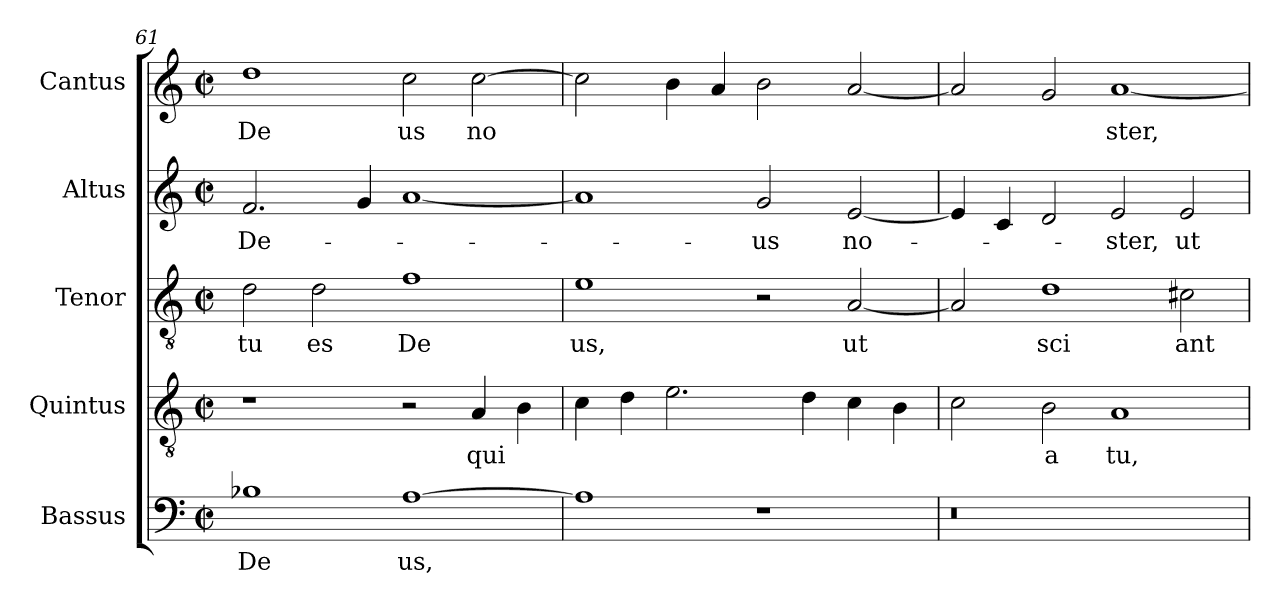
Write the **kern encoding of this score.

**kern	**text	**kern	**text	**kern	**text	**kern	**text	**kern	**text
*part5	*part5	*part4	*part4	*part3	*part3	*part2	*part2	*part1	*part1
*staff5	*staff5	*staff4	*staff4	*staff3	*staff3	*staff2	*staff2	*staff1	*staff1
*I"Bassus	*	*I"Quintus	*	*I"Tenor	*	*I"Altus	*	*I"Cantus	*
!!LO:LB:g=z
*clefF4	*	*clefGv2	*	*clefGv2	*	*clefG2	*	*clefG2	*
*M2/2	*	*M2/2	*	*M2/2	*	*M2/2	*	*M2/2	*
*met(c|)	*	*met(c|)	*	*met(c|)	*	*met(c|)	*	*met(c|)	*
=61	=61	=61	=61	=61	=61	=61	=61	=61	=61
!	!LO:LY:b:cj	!	!	!	!LO:LY:b:cj	!	!LO:LY:b	!	!LO:LY:b:cj
1B-X	De	1r	.	2d\	tu	2.f/	De-	1dd	De
!	!	!	!	!	!LO:LY:b:cj	!	!	!	!
.	.	.	.	2d\	es	.	.	.	.
.	.	.	.	.	.	4g/	.	.	.
!	!LO:LY:b:cj	!	!	!	!LO:LY:b:cj	!	!	!	!LO:LY:b:cj
[>1A	us,	2r	.	1f	De	[<1a	.	2cc\	us
!	!	!	!LO:LY:b	!	!	!	!	!	!LO:LY:b:cj
.	.	4A/	qui	.	.	.	.	[>2cc\	no
.	.	4B\	.	.	.	.	.	.	.
=62	=62	=62	=62	=62	=62	=62	=62	=62	=62
!	!	!	!	!	!LO:LY:b:cj	!	!	!	!
1A]	.	4c\	.	1e	us,	1a]	.	2cc\]	.
.	.	4d\	.	.	.	.	.	.	.
.	.	2.e\	.	.	.	.	.	4b\	.
.	.	.	.	.	.	.	.	4a/	.
!	!	!	!	!	!	!	!LO:LY:b:cj	!	!
1r	.	.	.	2r	.	2g/	-us	2b\	.
.	.	4d\	.	.	.	.	.	.	.
!	!	!	!	!	!LO:LY:b:cj	!	!LO:LY:b:cj	!	!
.	.	4c\	.	[<2A/	ut	[<2e/	no-	[<2a/	.
.	.	4B\	.	.	.	.	.	.	.
=63	=63	=63	=63	=63	=63	=63	=63	=63	=63
0r	.	2c\	.	2A/]	.	4e/]	.	2a/]	.
.	.	.	.	.	.	4c/	.	.	.
!	!	!	!LO:LY:b:cj	!	!LO:LY:b:cj	!	!	!	!
.	.	2B\	a	1d	sci	2d/	.	2g/	.
!	!	!	!LO:LY:b:cj	!	!	!	!LO:LY:b:cj	!	!LO:LY:b
.	.	1A	tu,	.	.	2e/	-ster,	[<1a	ster,
!	!	!	!	!	!LO:LY:b:cj	!	!LO:LY:b:cj	!	!
.	.	.	.	2c#\	ant	2e/	ut	.	.
=	=	=	=	=	=	=	=	=	=
*-	*-	*-	*-	*-	*-	*-	*-	*-	*-
